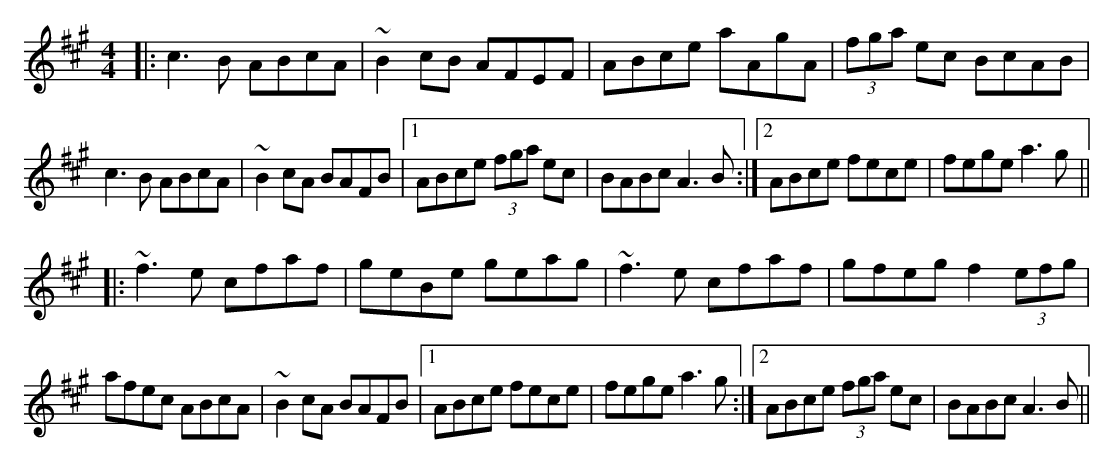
X:1
M:4/4
K:A
|:c3B ABcA|~B2cB AFEF|ABce aAgA|(3fga ec BcAB|
c3B ABcA|~B2cA BAFB|1 ABce (3fga ec|BABc A3B:|2 ABce fece|fege a3g||
|:~f3e cfaf|geBe geag|~f3e cfaf|gfeg f2(3efg|
afec ABcA|~B2cA BAFB|1 ABce fece|fege a3g:|2 ABce (3fga ec|BABc A3B||
